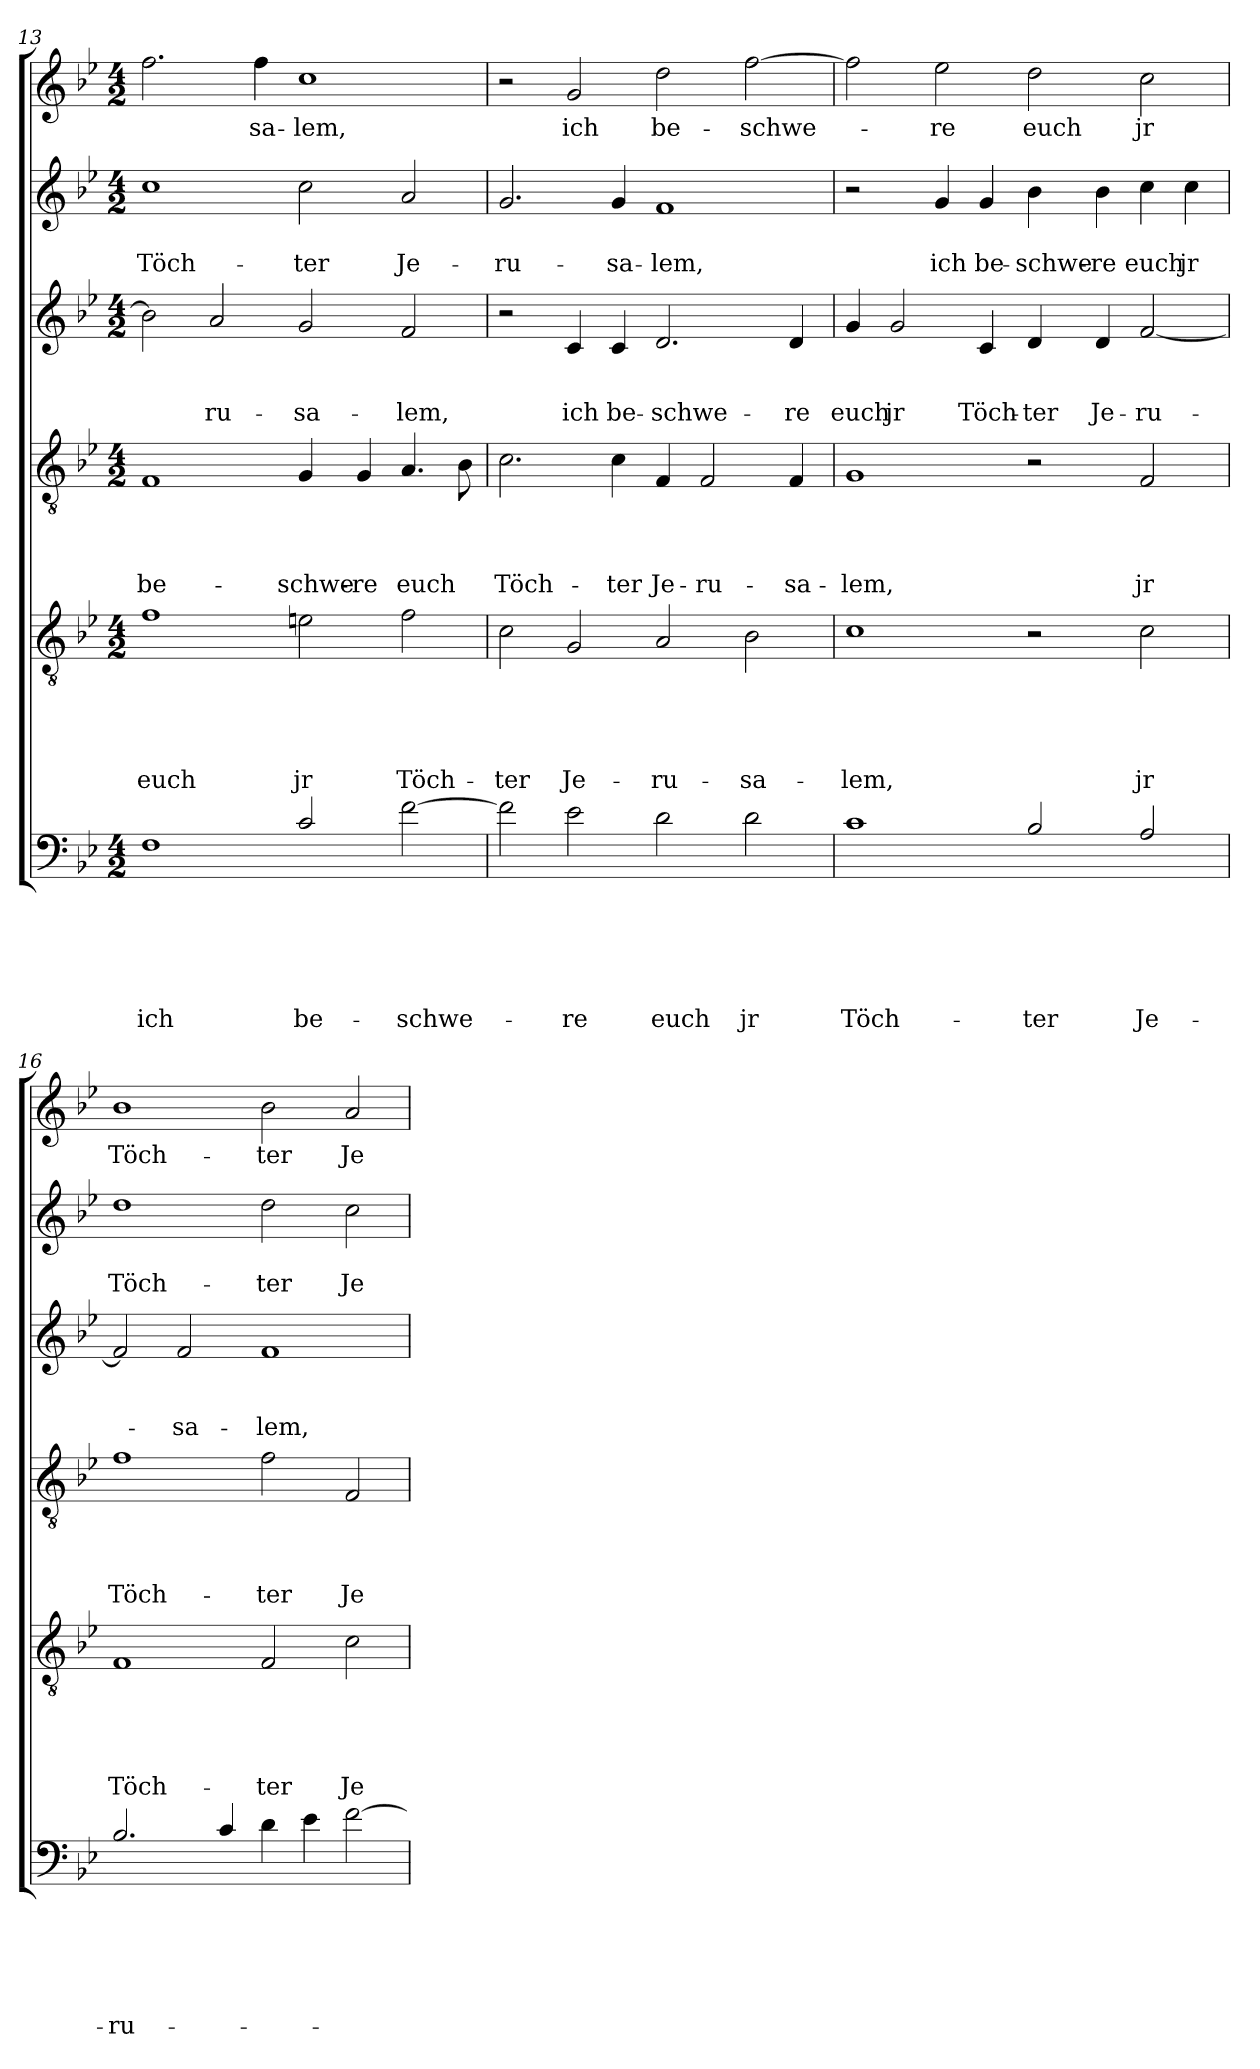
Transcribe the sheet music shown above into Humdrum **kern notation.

**kern	**text	**text	**text	**text	**text	**text	**kern	**text	**text	**text	**text	**text	**kern	**text	**text	**text	**text	**kern	**text	**text	**text	**kern	**text	**text	**kern	**text
*part6	*part6	*part6	*part6	*part6	*part6	*part6	*part5	*part5	*part5	*part5	*part5	*part5	*part4	*part4	*part4	*part4	*part4	*part3	*part3	*part3	*part3	*part2	*part2	*part2	*part1	*part1
*staff6	*staff6	*staff6	*staff6	*staff6	*staff6	*staff6	*staff5	*staff5	*staff5	*staff5	*staff5	*staff5	*staff4	*staff4	*staff4	*staff4	*staff4	*staff3	*staff3	*staff3	*staff3	*staff2	*staff2	*staff2	*staff1	*staff1
*clefF4	*	*	*	*	*	*	*clefGv2	*	*	*	*	*	*clefGv2	*	*	*	*	*clefG2	*	*	*	*clefG2	*	*	*clefG2	*
*ITrd8c14	*	*	*	*	*	*	*	*	*	*	*	*	*	*	*	*	*	*	*	*	*	*	*	*	*	*
*k[b-e-]	*	*	*	*	*	*	*k[b-e-]	*	*	*	*	*	*k[b-e-]	*	*	*	*	*k[b-e-]	*	*	*	*k[b-e-]	*	*	*k[b-e-]	*
*B-:	*	*	*	*	*	*	*B-:	*	*	*	*	*	*B-:	*	*	*	*	*B-:	*	*	*	*B-:	*	*	*B-:	*
*M4/2	*	*	*	*	*	*	*M4/2	*	*	*	*	*	*M4/2	*	*	*	*	*M4/2	*	*	*	*M4/2	*	*	*M4/2	*
=13	=13	=13	=13	=13	=13	=13	=13	=13	=13	=13	=13	=13	=13	=13	=13	=13	=13	=13	=13	=13	=13	=13	=13	=13	=13	=13
!	!	!	!	!	!	!LO:LY:b	!	!	!	!	!	!LO:LY:b	!	!	!	!	!LO:LY:b	!	!	!	!	!	!	!LO:LY:b	!	!
1FF	.	.	.	.	.	ich	1f	.	.	.	.	euch	1F	.	.	.	be-	2b-\]	.	.	.	1cc	.	Töch-	2.ff\	.
!	!	!	!	!	!	!	!	!	!	!	!	!	!	!	!	!	!	!	!	!	!LO:LY:b	!	!	!	!	!
.	.	.	.	.	.	.	.	.	.	.	.	.	.	.	.	.	.	2a/	.	.	-ru-	.	.	.	.	.
!	!	!	!	!	!	!	!	!	!	!	!	!	!	!	!	!	!	!	!	!	!	!	!	!	!	!LO:LY:b
.	.	.	.	.	.	.	.	.	.	.	.	.	.	.	.	.	.	.	.	.	.	.	.	.	4ff\	-sa-
!	!	!	!	!	!	!LO:LY:b	!	!	!	!	!	!LO:LY:b	!	!	!	!	!LO:LY:b	!	!	!	!LO:LY:b	!	!	!LO:LY:b	!	!LO:LY:b
2C/	.	.	.	.	.	be-	2en\	.	.	.	.	jr	4G/	.	.	.	-schwe-	2g/	.	.	-sa-	2cc\	.	-ter	1cc	-lem,
!	!	!	!	!	!	!	!	!	!	!	!	!	!	!	!	!	!LO:LY:b	!	!	!	!	!	!	!	!	!
.	.	.	.	.	.	.	.	.	.	.	.	.	4G/	.	.	.	-re	.	.	.	.	.	.	.	.	.
!	!	!	!	!	!	!LO:LY:b	!	!	!	!	!	!LO:LY:b	!	!	!	!	!LO:LY:b	!	!	!	!LO:LY:b	!	!	!LO:LY:b	!	!
[2F\	.	.	.	.	.	-schwe-	2f\	.	.	.	.	Töch-	4.A/	.	.	.	euch	2f/	.	.	-lem,	2a/	.	Je-	.	.
.	.	.	.	.	.	.	.	.	.	.	.	.	8B-\	.	.	.	.	.	.	.	.	.	.	.	.	.
=14	=14	=14	=14	=14	=14	=14	=14	=14	=14	=14	=14	=14	=14	=14	=14	=14	=14	=14	=14	=14	=14	=14	=14	=14	=14	=14
!	!	!	!	!	!	!	!	!	!	!	!	!LO:LY:b	!	!	!	!	!LO:LY:b	!	!	!	!	!	!	!LO:LY:b	!	!
2F\]	.	.	.	.	.	.	2c\	.	.	.	.	-ter	2.c\	.	.	.	Töch-	2r	.	.	.	2.g/	.	-ru-	2r	.
!	!	!	!	!	!	!LO:LY:b	!	!	!	!	!	!LO:LY:b	!	!	!	!	!	!	!	!	!LO:LY:b	!	!	!	!	!LO:LY:b
2E-\	.	.	.	.	.	-re	2G/	.	.	.	.	Je-	.	.	.	.	.	4c/	.	.	ich	.	.	.	2g/	ich
!	!	!	!	!	!	!	!	!	!	!	!	!	!	!	!	!	!LO:LY:b	!	!	!	!LO:LY:b	!	!	!LO:LY:b	!	!
.	.	.	.	.	.	.	.	.	.	.	.	.	4c\	.	.	.	-ter	4c/	.	.	be-	4g/	.	-sa-	.	.
!	!	!	!	!	!	!LO:LY:b	!	!	!	!	!	!LO:LY:b	!	!	!	!	!LO:LY:b	!	!	!	!LO:LY:b	!	!	!LO:LY:b	!	!LO:LY:b
2D\	.	.	.	.	.	euch	2A/	.	.	.	.	-ru-	4F/	.	.	.	Je-	2.d/	.	.	-schwe-	1f	.	-lem,	2dd\	be-
!	!	!	!	!	!	!	!	!	!	!	!	!	!	!	!	!	!LO:LY:b	!	!	!	!	!	!	!	!	!
.	.	.	.	.	.	.	.	.	.	.	.	.	2F/	.	.	.	-ru-	.	.	.	.	.	.	.	.	.
!	!	!	!	!	!	!LO:LY:b	!	!	!	!	!	!LO:LY:b	!	!	!	!	!	!	!	!	!	!	!	!	!	!LO:LY:b
2D\	.	.	.	.	.	jr	2B-\	.	.	.	.	-sa-	.	.	.	.	.	.	.	.	.	.	.	.	[2ff\	-schwe-
!	!	!	!	!	!	!	!	!	!	!	!	!	!	!	!	!	!LO:LY:b	!	!	!	!LO:LY:b	!	!	!	!	!
.	.	.	.	.	.	.	.	.	.	.	.	.	4F/	.	.	.	-sa-	4d/	.	.	-re	.	.	.	.	.
!!LO:PB:g=z
=15	=15	=15	=15	=15	=15	=15	=15	=15	=15	=15	=15	=15	=15	=15	=15	=15	=15	=15	=15	=15	=15	=15	=15	=15	=15	=15
!	!	!	!	!	!	!LO:LY:b	!	!	!	!	!	!LO:LY:b	!	!	!	!	!LO:LY:b	!	!	!	!LO:LY:b	!	!	!	!	!
1C	.	.	.	.	.	Töch-	1c	.	.	.	.	-lem,	1G	.	.	.	-lem,	4g/	.	.	euch	2r	.	.	2ff\]	.
!	!	!	!	!	!	!	!	!	!	!	!	!	!	!	!	!	!	!	!	!	!LO:LY:b	!	!	!	!	!
.	.	.	.	.	.	.	.	.	.	.	.	.	.	.	.	.	.	2g/	.	.	jr	.	.	.	.	.
!	!	!	!	!	!	!	!	!	!	!	!	!	!	!	!	!	!	!	!	!	!	!	!	!LO:LY:b	!	!LO:LY:b
.	.	.	.	.	.	.	.	.	.	.	.	.	.	.	.	.	.	.	.	.	.	4g/	.	ich	2ee-\	-re
!	!	!	!	!	!	!	!	!	!	!	!	!	!	!	!	!	!	!	!	!	!LO:LY:b	!	!	!LO:LY:b	!	!
.	.	.	.	.	.	.	.	.	.	.	.	.	.	.	.	.	.	4c/	.	.	Töch-	4g/	.	be-	.	.
!	!	!	!	!	!	!LO:LY:b	!	!	!	!	!	!	!	!	!	!	!	!	!	!	!LO:LY:b	!	!	!LO:LY:b	!	!LO:LY:b
2BB-/	.	.	.	.	.	-ter	2r	.	.	.	.	.	2r	.	.	.	.	4d/	.	.	-ter	4b-\	.	-schwe-	2dd\	euch
!	!	!	!	!	!	!	!	!	!	!	!	!	!	!	!	!	!	!	!	!	!LO:LY:b	!	!	!LO:LY:b	!	!
.	.	.	.	.	.	.	.	.	.	.	.	.	.	.	.	.	.	4d/	.	.	Je-	4b-\	.	-re	.	.
!	!	!	!	!	!	!LO:LY:b	!	!	!	!	!	!LO:LY:b	!	!	!	!	!LO:LY:b	!	!	!	!LO:LY:b	!	!	!LO:LY:b	!	!LO:LY:b
2AA/	.	.	.	.	.	Je-	2c\	.	.	.	.	jr	2F/	.	.	.	jr	[2f/	.	.	-ru-	4cc\	.	euch	2cc\	jr
!	!	!	!	!	!	!	!	!	!	!	!	!	!	!	!	!	!	!	!	!	!	!	!	!LO:LY:b	!	!
.	.	.	.	.	.	.	.	.	.	.	.	.	.	.	.	.	.	.	.	.	.	4cc\	.	jr	.	.
=16	=16	=16	=16	=16	=16	=16	=16	=16	=16	=16	=16	=16	=16	=16	=16	=16	=16	=16	=16	=16	=16	=16	=16	=16	=16	=16
!	!	!	!	!	!	!LO:LY:b	!	!	!	!	!	!LO:LY:b	!	!	!	!	!LO:LY:b	!	!	!	!	!	!	!LO:LY:b	!	!LO:LY:b
2.BB-/	.	.	.	.	.	-ru-	1F	.	.	.	.	Töch-	1f	.	.	.	Töch-	2f/]	.	.	.	1dd	.	Töch-	1b-	Töch-
!	!	!	!	!	!	!	!	!	!	!	!	!	!	!	!	!	!	!	!	!	!LO:LY:b	!	!	!	!	!
.	.	.	.	.	.	.	.	.	.	.	.	.	.	.	.	.	.	2f/	.	.	-sa-	.	.	.	.	.
4C/	.	.	.	.	.	.	.	.	.	.	.	.	.	.	.	.	.	.	.	.	.	.	.	.	.	.
!	!	!	!	!	!	!	!	!	!	!	!	!LO:LY:b	!	!	!	!	!LO:LY:b	!	!	!	!LO:LY:b	!	!	!LO:LY:b	!	!LO:LY:b
4D\	.	.	.	.	.	.	2F/	.	.	.	.	-ter	2f\	.	.	.	-ter	1f	.	.	-lem,	2dd\	.	-ter	2b-\	-ter
4E-\	.	.	.	.	.	.	.	.	.	.	.	.	.	.	.	.	.	.	.	.	.	.	.	.	.	.
!	!	!	!	!	!	!	!	!	!	!	!	!LO:LY:b	!	!	!	!	!LO:LY:b	!	!	!	!	!	!	!LO:LY:b	!	!LO:LY:b
[2F\	.	.	.	.	.	.	2c\	.	.	.	.	Je-	2F/	.	.	.	Je-	.	.	.	.	2cc\	.	Je-	2a/	Je-
=	=	=	=	=	=	=	=	=	=	=	=	=	=	=	=	=	=	=	=	=	=	=	=	=	=	=
*-	*-	*-	*-	*-	*-	*-	*-	*-	*-	*-	*-	*-	*-	*-	*-	*-	*-	*-	*-	*-	*-	*-	*-	*-	*-	*-
